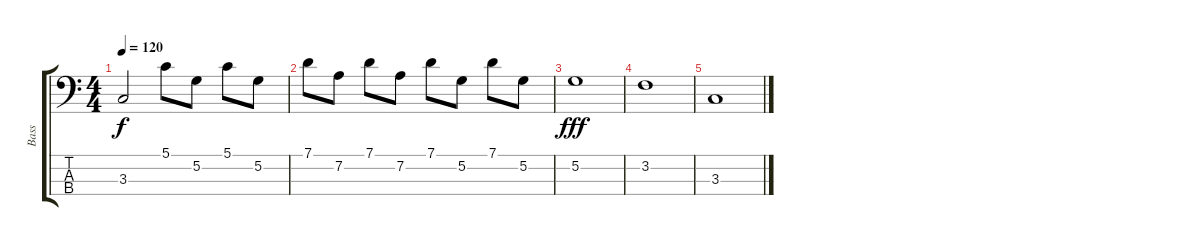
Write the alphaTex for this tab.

\track ("Bass" "Bass") {instrument electricbassfinger}
\staff {score tabs}
\tuning (G2 D2 A1 E1) {hide}
\ts (4 4)
\tempo 120
\clef f4
\ks c
3.3.2{dy f} 5.1.8 5.2.8 5.1.8 5.2.8 |
7.1.8 7.2.8 7.1.8 7.2.8 7.1.8 5.2.8 7.1.8 5.2.8 |
5.2.1{dy fff} |
3.2.1 |
3.3.1
